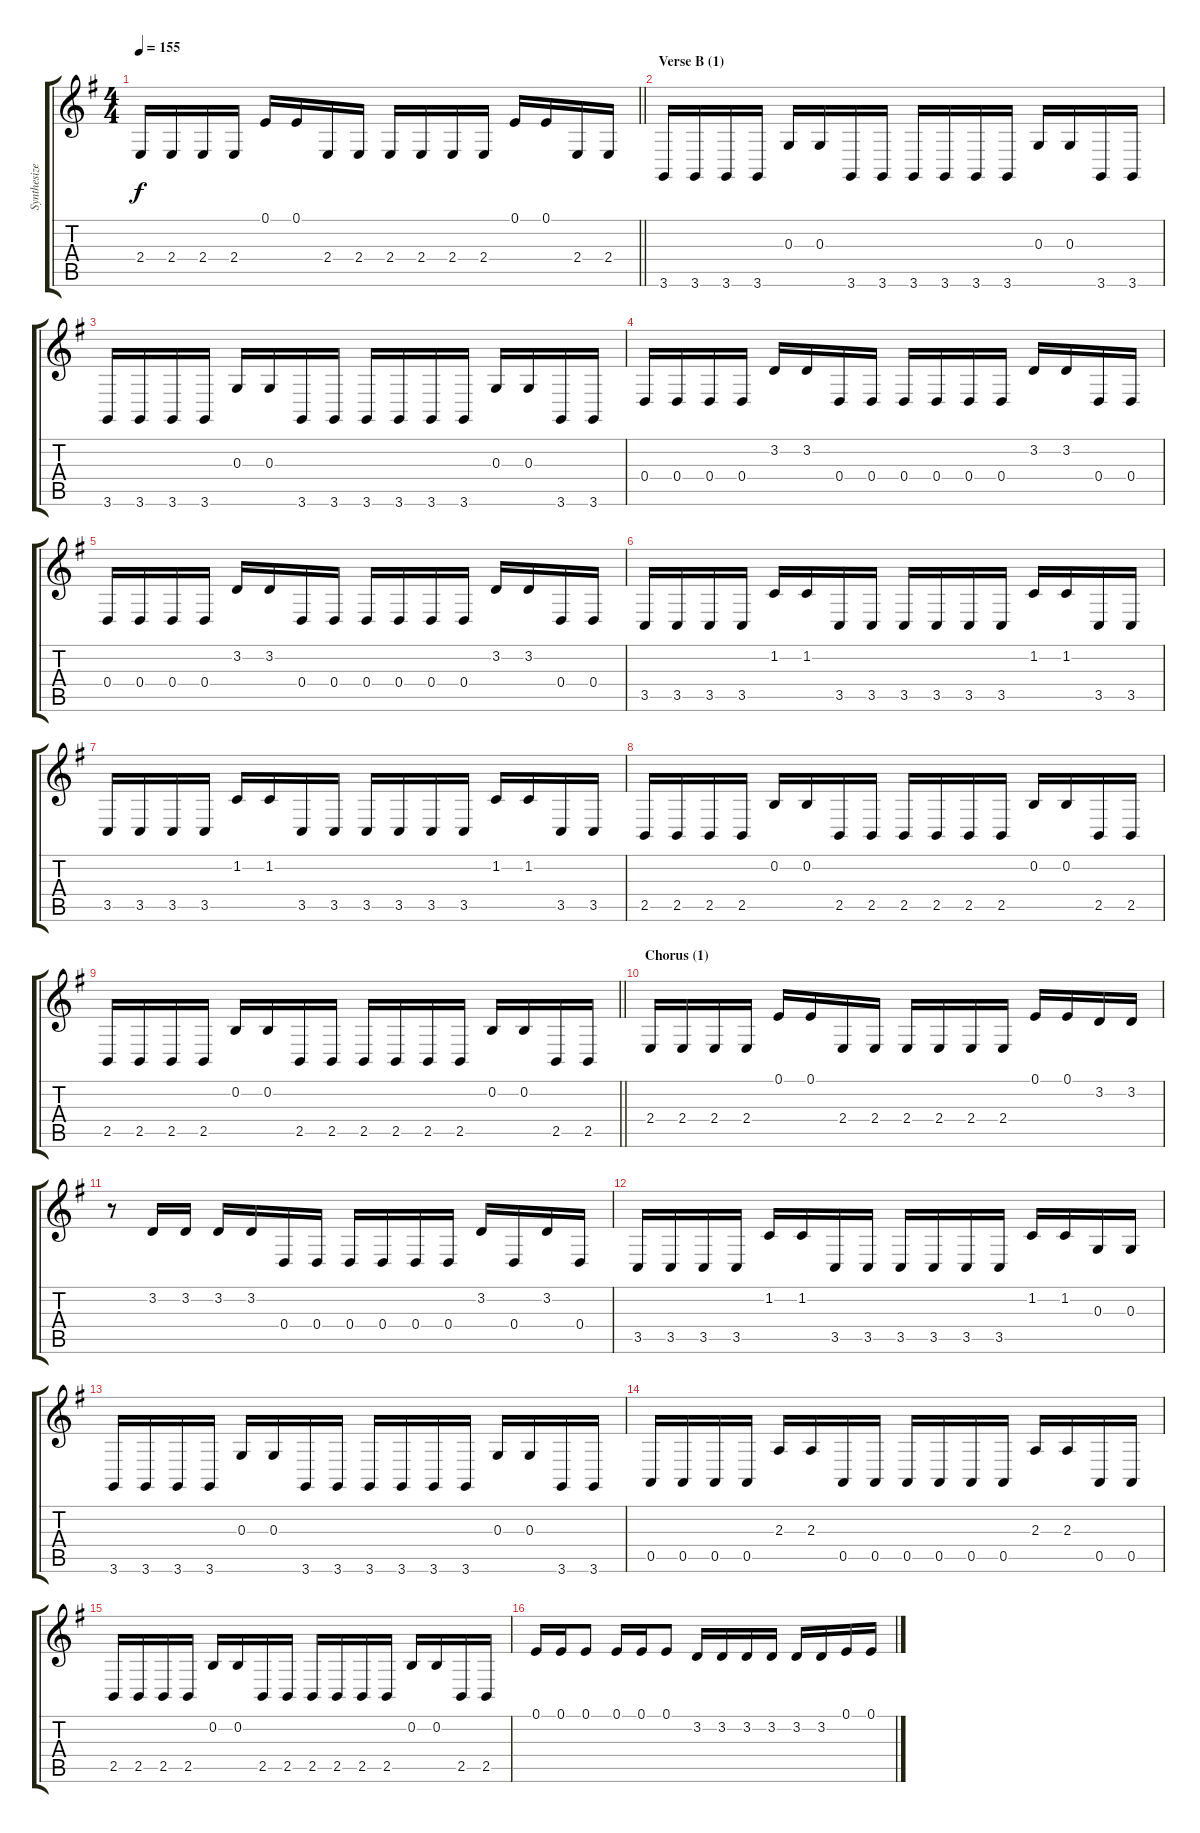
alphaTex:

\track ("Synthesizer I" "Synthesize") {instrument clavinet}
\staff {score tabs}
\tuning (E4 B3 G3 D3 A2 E2) {hide}
\ts (4 4)
\tempo 155
\clef g2
\barLineRight lightlight
\ks eminor
2.4.16{dy f} 2.4.16 2.4.16 2.4.16 0.1.16 0.1.16 2.4.16 2.4.16 2.4.16 2.4.16 2.4.16 2.4.16 0.1.16 0.1.16 2.4.16 2.4.16 |
\section ("" "Verse B (1)")
3.6.16 3.6.16 3.6.16 3.6.16 0.3.16 0.3.16 3.6.16 3.6.16 3.6.16 3.6.16 3.6.16 3.6.16 0.3.16 0.3.16 3.6.16 3.6.16 |
3.6.16 3.6.16 3.6.16 3.6.16 0.3.16 0.3.16 3.6.16 3.6.16 3.6.16 3.6.16 3.6.16 3.6.16 0.3.16 0.3.16 3.6.16 3.6.16 |
0.4.16 0.4.16 0.4.16 0.4.16 3.2.16 3.2.16 0.4.16 0.4.16 0.4.16 0.4.16 0.4.16 0.4.16 3.2.16 3.2.16 0.4.16 0.4.16 |
0.4.16 0.4.16 0.4.16 0.4.16 3.2.16 3.2.16 0.4.16 0.4.16 0.4.16 0.4.16 0.4.16 0.4.16 3.2.16 3.2.16 0.4.16 0.4.16 |
3.5.16 3.5.16 3.5.16 3.5.16 1.2.16 1.2.16 3.5.16 3.5.16 3.5.16 3.5.16 3.5.16 3.5.16 1.2.16 1.2.16 3.5.16 3.5.16 |
3.5.16 3.5.16 3.5.16 3.5.16 1.2.16 1.2.16 3.5.16 3.5.16 3.5.16 3.5.16 3.5.16 3.5.16 1.2.16 1.2.16 3.5.16 3.5.16 |
2.5.16 2.5.16 2.5.16 2.5.16 0.2.16 0.2.16 2.5.16 2.5.16 2.5.16 2.5.16 2.5.16 2.5.16 0.2.16 0.2.16 2.5.16 2.5.16 |
\barLineRight lightlight
2.5.16 2.5.16 2.5.16 2.5.16 0.2.16 0.2.16 2.5.16 2.5.16 2.5.16 2.5.16 2.5.16 2.5.16 0.2.16 0.2.16 2.5.16 2.5.16 |
\section ("" "Chorus (1)")
2.4.16 2.4.16 2.4.16 2.4.16 0.1.16 0.1.16 2.4.16 2.4.16 2.4.16 2.4.16 2.4.16 2.4.16 0.1.16 0.1.16 3.2.16 3.2.16 |
r.8 3.2.16 3.2.16 3.2.16 3.2.16 0.4.16 0.4.16 0.4.16 0.4.16 0.4.16 0.4.16 3.2.16 0.4.16 3.2.16 0.4.16 |
3.5.16 3.5.16 3.5.16 3.5.16 1.2.16 1.2.16 3.5.16 3.5.16 3.5.16 3.5.16 3.5.16 3.5.16 1.2.16 1.2.16 0.3.16 0.3.16 |
3.6.16 3.6.16 3.6.16 3.6.16 0.3.16 0.3.16 3.6.16 3.6.16 3.6.16 3.6.16 3.6.16 3.6.16 0.3.16 0.3.16 3.6.16 3.6.16 |
0.5.16 0.5.16 0.5.16 0.5.16 2.3.16 2.3.16 0.5.16 0.5.16 0.5.16 0.5.16 0.5.16 0.5.16 2.3.16 2.3.16 0.5.16 0.5.16 |
2.5.16 2.5.16 2.5.16 2.5.16 0.2.16 0.2.16 2.5.16 2.5.16 2.5.16 2.5.16 2.5.16 2.5.16 0.2.16 0.2.16 2.5.16 2.5.16 |
0.1.16 0.1.16 0.1.8 0.1.16 0.1.16 0.1.8 3.2.16 3.2.16 3.2.16 3.2.16 3.2.16 3.2.16 0.1.16 0.1.16
